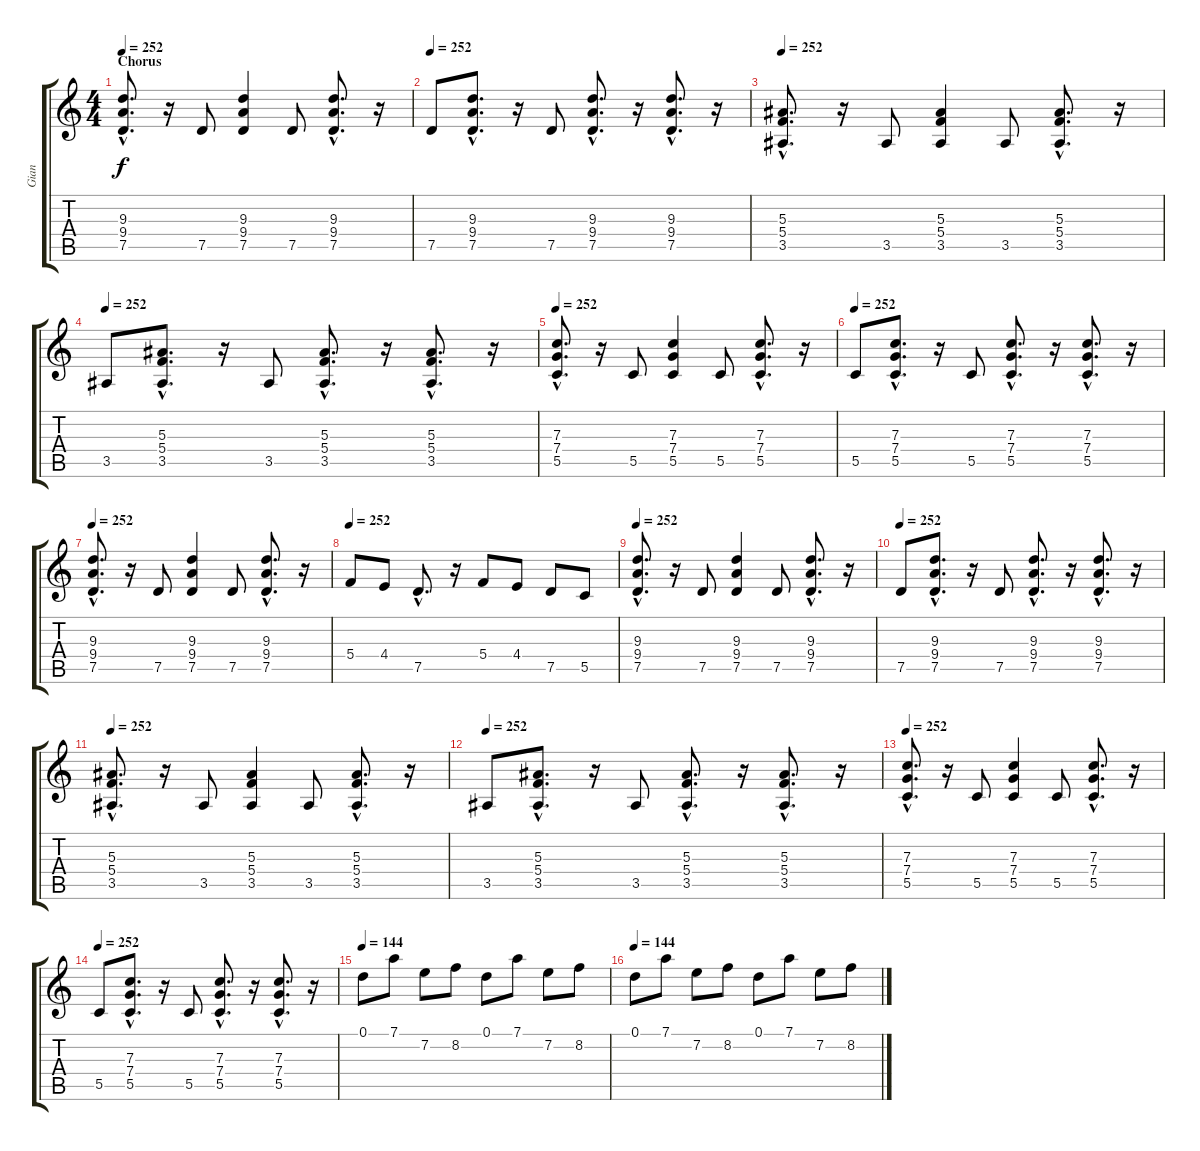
\track ("Gian" "Gian") {instrument distortionguitar}
\staff {score tabs}
\tuning (D4 A3 F3 C3 G2 D2) {hide}
\ts (4 4)
\section ("" "Chorus")
\tempo 252
\clef g2
\ks c
(9.3{hac} 9.4{hac} 7.5{hac}).8{d dy f} r.16 7.5.8 (9.3 9.4 7.5).4 7.5.8 (9.3{hac} 9.4{hac} 7.5{hac}).8{d} r.16 |
\tempo 252
7.5.8 (9.3{hac} 9.4{hac} 7.5{hac}).8{d} r.16 7.5.8 (9.3{hac} 9.4{hac} 7.5{hac}).8{d} r.16 (9.3{hac} 9.4{hac} 7.5{hac}).8{d} r.16 |
\tempo 252
(5.3{hac} 5.4{hac} 3.5{hac}).8{d} r.16 3.5.8 (5.3 5.4 3.5).4 3.5.8 (5.3{hac} 5.4{hac} 3.5{hac}).8{d} r.16 |
\tempo 252
3.5.8 (5.3{hac} 5.4{hac} 3.5{hac}).8{d} r.16 3.5.8 (5.3{hac} 5.4{hac} 3.5{hac}).8{d} r.16 (5.3{hac} 5.4{hac} 3.5{hac}).8{d} r.16 |
\tempo 252
(7.3{hac} 7.4{hac} 5.5{hac}).8{d} r.16 5.5.8 (7.3 7.4 5.5).4 5.5.8 (7.3{hac} 7.4{hac} 5.5{hac}).8{d} r.16 |
\tempo 252
5.5.8 (7.3{hac} 7.4{hac} 5.5{hac}).8{d} r.16 5.5.8 (7.3{hac} 7.4{hac} 5.5{hac}).8{d} r.16 (7.3{hac} 7.4{hac} 5.5{hac}).8{d} r.16 |
\tempo 252
(9.3{hac} 9.4{hac} 7.5{hac}).8{d} r.16 7.5.8 (9.3 9.4 7.5).4 7.5.8 (9.3{hac} 9.4{hac} 7.5{hac}).8{d} r.16 |
\tempo 252
5.4.8 4.4.8 7.5{hac}.8{d} r.16 5.4.8 4.4.8 7.5.8 5.5.8 |
\tempo 252
(9.3{hac} 9.4{hac} 7.5{hac}).8{d} r.16 7.5.8 (9.3 9.4 7.5).4 7.5.8 (9.3{hac} 9.4{hac} 7.5{hac}).8{d} r.16 |
\tempo 252
7.5.8 (9.3{hac} 9.4{hac} 7.5{hac}).8{d} r.16 7.5.8 (9.3{hac} 9.4{hac} 7.5{hac}).8{d} r.16 (9.3{hac} 9.4{hac} 7.5{hac}).8{d} r.16 |
\tempo 252
(5.3{hac} 5.4{hac} 3.5{hac}).8{d} r.16 3.5.8 (5.3 5.4 3.5).4 3.5.8 (5.3{hac} 5.4{hac} 3.5{hac}).8{d} r.16 |
\tempo 252
3.5.8 (5.3{hac} 5.4{hac} 3.5{hac}).8{d} r.16 3.5.8 (5.3{hac} 5.4{hac} 3.5{hac}).8{d} r.16 (5.3{hac} 5.4{hac} 3.5{hac}).8{d} r.16 |
\tempo 252
(7.3{hac} 7.4{hac} 5.5{hac}).8{d} r.16 5.5.8 (7.3 7.4 5.5).4 5.5.8 (7.3{hac} 7.4{hac} 5.5{hac}).8{d} r.16 |
\tempo 252
5.5.8 (7.3{hac} 7.4{hac} 5.5{hac}).8{d} r.16 5.5.8 (7.3{hac} 7.4{hac} 5.5{hac}).8{d} r.16 (7.3{hac} 7.4{hac} 5.5{hac}).8{d} r.16 |
\tempo 144
0.1.8 7.1.8 7.2.8 8.2.8 0.1.8 7.1.8 7.2.8 8.2.8 |
\tempo 144
0.1.8 7.1.8 7.2.8 8.2.8 0.1.8 7.1.8 7.2.8 8.2.8
